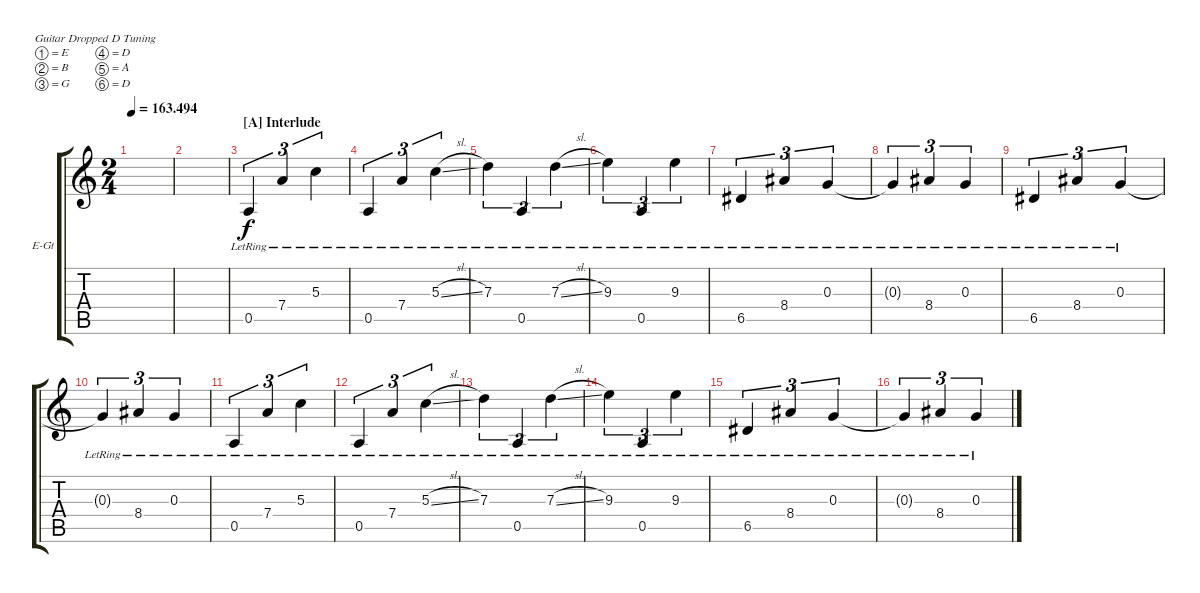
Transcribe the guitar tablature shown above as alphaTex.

\defaultSystemsLayout 4
\bracketExtendMode groupsimilarinstruments
\firstSystemTrackNameOrientation horizontal
\otherSystemsTrackNameOrientation horizontal
\track ("Clean Rythem" "E-Gt") {instrument electricguitarclean}
\staff {score tabs}
\tuning (E4 B3 G3 D3 A2 D2)
\ts (2 4)
\tempo
163.494
\accidentals auto
\clef g2
\ottava regular
\simile none
\ks c
|
|
\section ("A" "Interlude")
0.5{lr}.4{tu (3 2)} 7.4{lr}.4{tu (3 2)} 5.3{lr}.4{tu (3 2)} |
0.5{lr}.4{tu (3 2)} 7.4{lr}.4{tu (3 2)} 5.3{sl lr}.4{tu (3 2)} |
7.3{lr}.4{tu (3 2)} 0.5{lr}.4{tu (3 2)} 7.3{sl lr}.4{tu (3 2)} |
9.3{lr}.4{tu (3 2)} 0.5{lr}.4{tu (3 2)} 9.3{lr}.4{tu (3 2)} |
6.5{lr}.4{tu (3 2)} 8.4{lr}.4{tu (3 2)} 0.3{lr}.4{tu (3 2)} |
0.3{lr t}.4{tu (3 2)} 8.4{lr}.4{tu (3 2)} 0.3{lr}.4{tu (3 2)} |
6.5{lr}.4{tu (3 2)} 8.4{lr}.4{tu (3 2)} 0.3{lr}.4{tu (3 2)} |
0.3{lr t}.4{tu (3 2)} 8.4{lr}.4{tu (3 2)} 0.3{lr}.4{tu (3 2)} |
0.5{lr}.4{tu (3 2)} 7.4{lr}.4{tu (3 2)} 5.3{lr}.4{tu (3 2)} |
0.5{lr}.4{tu (3 2)} 7.4{lr}.4{tu (3 2)} 5.3{sl lr}.4{tu (3 2)} |
7.3{lr}.4{tu (3 2)} 0.5{lr}.4{tu (3 2)} 7.3{sl lr}.4{tu (3 2)} |
9.3{lr}.4{tu (3 2)} 0.5{lr}.4{tu (3 2)} 9.3{lr}.4{tu (3 2)} |
6.5{lr}.4{tu (3 2)} 8.4{lr}.4{tu (3 2)} 0.3{lr}.4{tu (3 2)} |
0.3{lr t}.4{tu (3 2)} 8.4{lr}.4{tu (3 2)} 0.3{lr}.4{tu (3 2)}
